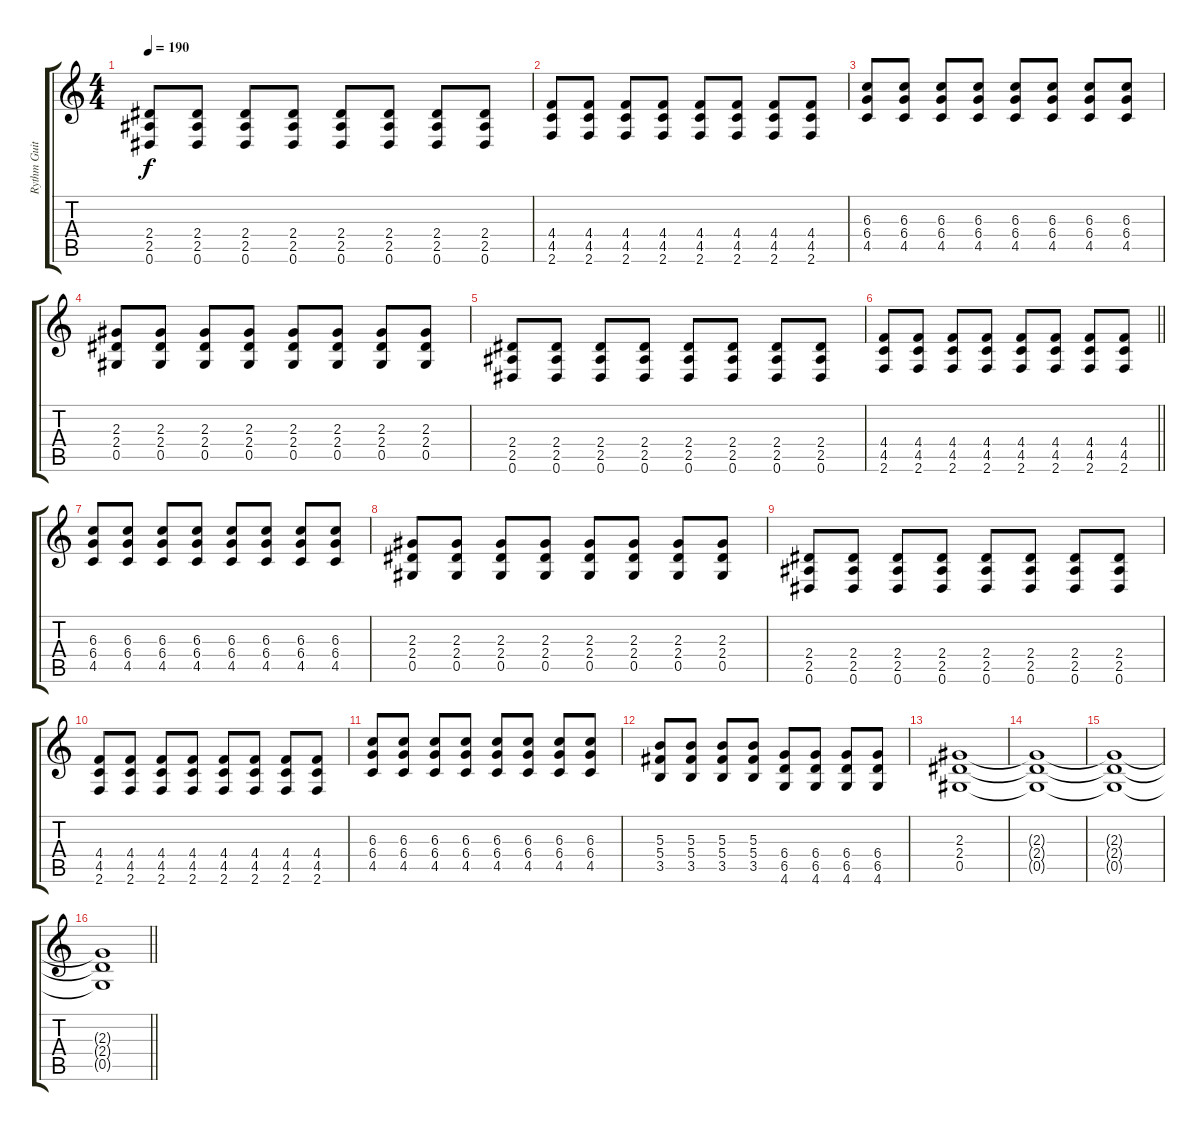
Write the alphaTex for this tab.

\track ("Rythm Guitar A" "Rythm Guit") {instrument distortionguitar}
\staff {score tabs}
\tuning (Eb4 Bb3 Gb3 Db3 Ab2 Eb2) {hide}
\ts (4 4)
\tempo 190
\clef g2
\ks c
(2.4 2.5 0.6).8{dy f} (2.4 2.5 0.6).8 (2.4 2.5 0.6).8 (2.4 2.5 0.6).8 (2.4 2.5 0.6).8 (2.4 2.5 0.6).8 (2.4 2.5 0.6).8 (2.4 2.5 0.6).8 |
(4.4 4.5 2.6).8 (4.4 4.5 2.6).8 (4.4 4.5 2.6).8 (4.4 4.5 2.6).8 (4.4 4.5 2.6).8 (4.4 4.5 2.6).8 (4.4 4.5 2.6).8 (4.4 4.5 2.6).8 |
(6.3 6.4 4.5).8 (6.3 6.4 4.5).8 (6.3 6.4 4.5).8 (6.3 6.4 4.5).8 (6.3 6.4 4.5).8 (6.3 6.4 4.5).8 (6.3 6.4 4.5).8 (6.3 6.4 4.5).8 |
(2.3 2.4 0.5).8 (2.3 2.4 0.5).8 (2.3 2.4 0.5).8 (2.3 2.4 0.5).8 (2.3 2.4 0.5).8 (2.3 2.4 0.5).8 (2.3 2.4 0.5).8 (2.3 2.4 0.5).8 |
(2.4 2.5 0.6).8 (2.4 2.5 0.6).8 (2.4 2.5 0.6).8 (2.4 2.5 0.6).8 (2.4 2.5 0.6).8 (2.4 2.5 0.6).8 (2.4 2.5 0.6).8 (2.4 2.5 0.6).8 |
\barLineRight lightlight
(4.4 4.5 2.6).8 (4.4 4.5 2.6).8 (4.4 4.5 2.6).8 (4.4 4.5 2.6).8 (4.4 4.5 2.6).8 (4.4 4.5 2.6).8 (4.4 4.5 2.6).8 (4.4 4.5 2.6).8 |
(6.3 6.4 4.5).8 (6.3 6.4 4.5).8 (6.3 6.4 4.5).8 (6.3 6.4 4.5).8 (6.3 6.4 4.5).8 (6.3 6.4 4.5).8 (6.3 6.4 4.5).8 (6.3 6.4 4.5).8 |
(2.3 2.4 0.5).8 (2.3 2.4 0.5).8 (2.3 2.4 0.5).8 (2.3 2.4 0.5).8 (2.3 2.4 0.5).8 (2.3 2.4 0.5).8 (2.3 2.4 0.5).8 (2.3 2.4 0.5).8 |
(2.4 2.5 0.6).8 (2.4 2.5 0.6).8 (2.4 2.5 0.6).8 (2.4 2.5 0.6).8 (2.4 2.5 0.6).8 (2.4 2.5 0.6).8 (2.4 2.5 0.6).8 (2.4 2.5 0.6).8 |
(4.4 4.5 2.6).8 (4.4 4.5 2.6).8 (4.4 4.5 2.6).8 (4.4 4.5 2.6).8 (4.4 4.5 2.6).8 (4.4 4.5 2.6).8 (4.4 4.5 2.6).8 (4.4 4.5 2.6).8 |
(6.3 6.4 4.5).8 (6.3 6.4 4.5).8 (6.3 6.4 4.5).8 (6.3 6.4 4.5).8 (6.3 6.4 4.5).8 (6.3 6.4 4.5).8 (6.3 6.4 4.5).8 (6.3 6.4 4.5).8 |
(5.3 5.4 3.5).8 (5.3 5.4 3.5).8 (5.3 5.4 3.5).8 (5.3 5.4 3.5).8 (6.4 6.5 4.6).8 (6.4 6.5 4.6).8 (6.4 6.5 4.6).8 (6.4 6.5 4.6).8 |
(2.3 2.4 0.5).1 |
(2.3{t} 2.4{t} 0.5{t}).1{volume 0} |
(2.3{t} 2.4{t} 0.5{t}).1 |
\barLineRight lightlight
(2.3{t} 2.4{t} 0.5{t}).1
